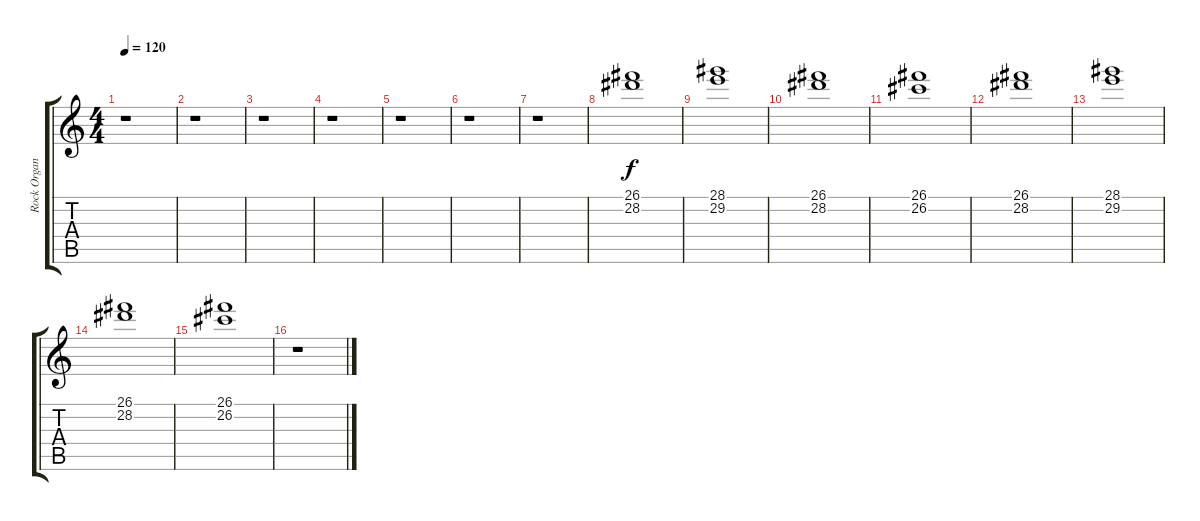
\track ("Rock Organ" "Rock Organ") {instrument rockorgan}
\staff {score tabs}
\tuning (E4 B3 G3 D3 A2 E2) {hide}
\ts (4 4)
\tempo 120
\clef g2
\ks c
r.1{dy f} |
r.1 |
r.1 |
r.1 |
r.1 |
r.1 |
r.1 |
(26.1 28.2).1 |
(28.1 29.2).1 |
(26.1 28.2).1 |
(26.1 26.2).1 |
(26.1 28.2).1 |
(28.1 29.2).1 |
(26.1 28.2).1 |
(26.1 26.2).1 |
r.1
